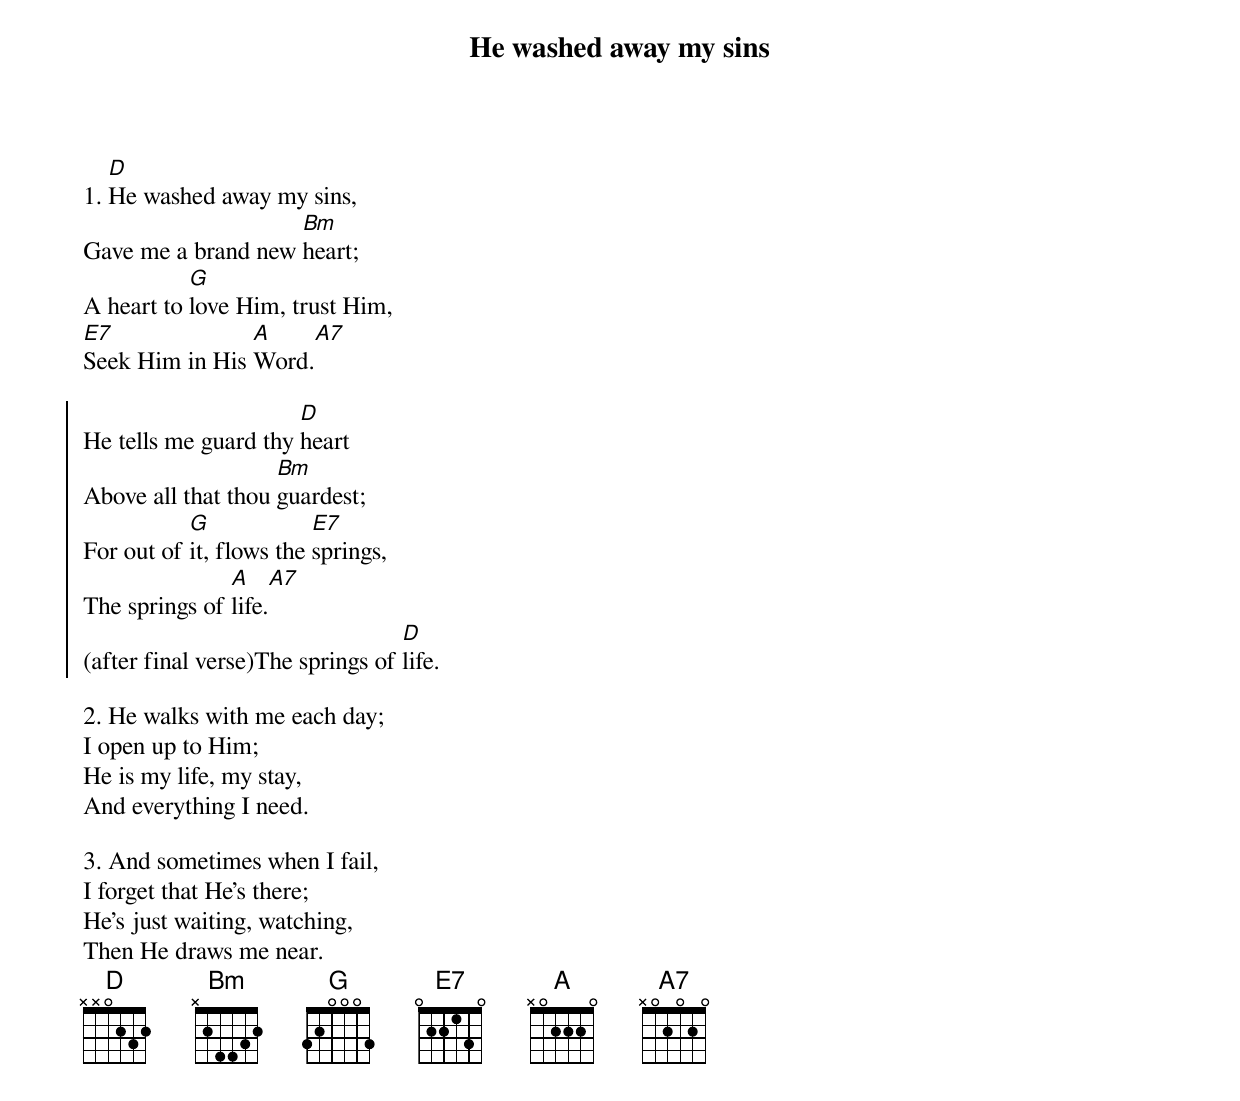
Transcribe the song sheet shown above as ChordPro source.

{t:He washed away my sins}

1. [D]He washed away my sins,
Gave me a brand new [Bm]heart;
A heart to [G]love Him, trust Him,
[E7]Seek Him in His [A]Word.[A7]

{soc}
He tells me guard thy [D]heart
Above all that thou [Bm]guardest;
For out of [G]it, flows the [E7]springs,
The springs of [A]life.[A7]
(after final verse)The springs of [D]life.
{eoc}

2. He walks with me each day;
I open up to Him;
He is my life, my stay,
And everything I need.

3. And sometimes when I fail,
I forget that He's there;
He's just waiting, watching,
Then He draws me near.
